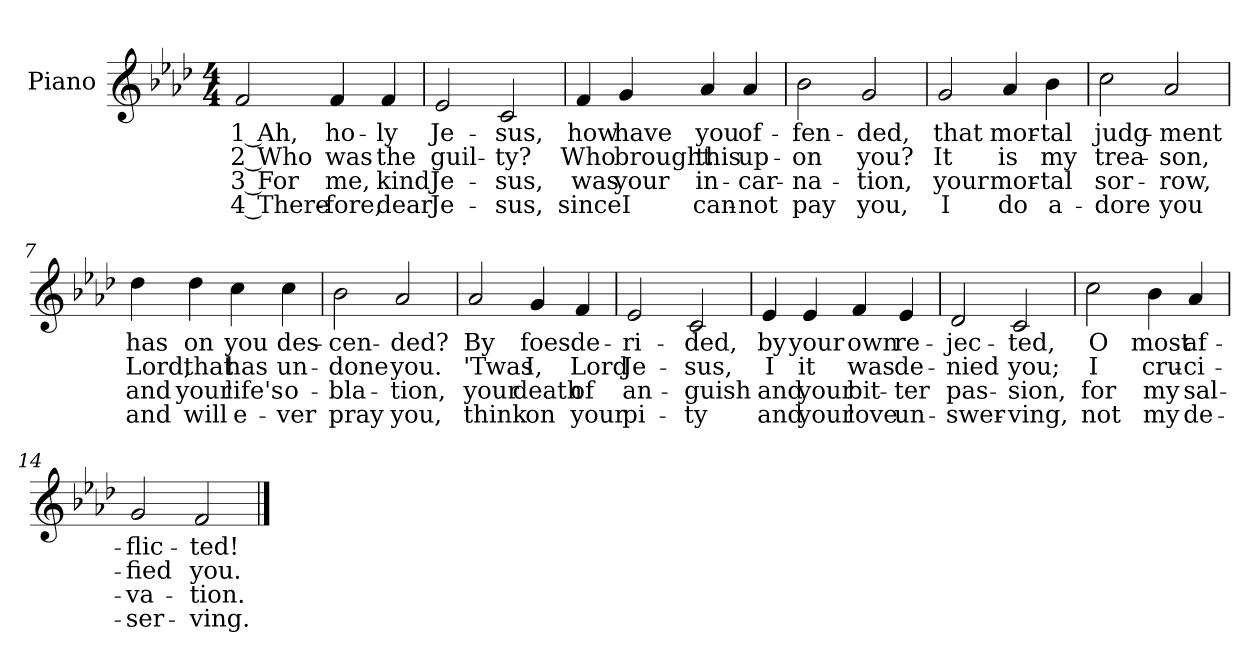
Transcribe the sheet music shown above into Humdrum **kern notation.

**kern	**text	**text	**text	**text
*part1	*part1	*part1	*part1	*part1
*staff1	*staff1	*staff1	*staff1	*staff1
*I"Piano	*	*	*	*
*I'Pno.	*	*	*	*
!!LO:PB:g=z
*clefG2	*	*	*	*
*k[b-e-a-d-]	*	*	*	*
*A-:	*	*	*	*
*M4/4	*	*	*	*
=1	=1	=1	=1	=1
!	!LO:LY:b:color=#000000	!LO:LY:b:color=#000000	!LO:LY:b:color=#000000	!LO:LY:b:color=#000000
2fi/	1 Ah,	2 Who	3 For	4 There-
!	!LO:LY:b:color=#000000	!LO:LY:b:color=#000000	!LO:LY:b:color=#000000	!LO:LY:b:color=#000000
4fi/	ho-	was	-me,	fore,
!	!LO:LY:b:color=#000000	!LO:LY:b:color=#000000	!LO:LY:b:color=#000000	!LO:LY:b:color=#000000
4fi/	-ly	the	kind	dear
=2	=2	=2	=2	=2
!	!LO:LY:b:color=#000000	!LO:LY:b:color=#000000	!LO:LY:b:color=#000000	!LO:LY:b:color=#000000
2e-i/	Je-	guil-	Je-	-Je-
!	!LO:LY:b:color=#000000	!LO:LY:b:color=#000000	!LO:LY:b:color=#000000	!LO:LY:b:color=#000000
2ci/	-sus,	-ty?	-sus,	sus,
=3	=3	=3	=3	=3
!	!LO:LY:b:color=#000000	!LO:LY:b:color=#000000	!LO:LY:b:color=#000000	!LO:LY:b:color=#000000
4fi/	how	Who	was	since
!	!LO:LY:b:color=#000000	!LO:LY:b:color=#000000	!LO:LY:b:color=#000000	!LO:LY:b:color=#000000
4gi/	have	brought	your	I
!	!LO:LY:b:color=#000000	!LO:LY:b:color=#000000	!LO:LY:b:color=#000000	!LO:LY:b:color=#000000
4a-i/	you	this	in-	-can-
!	!LO:LY:b:color=#000000	!LO:LY:b:color=#000000	!LO:LY:b:color=#000000	!LO:LY:b:color=#000000
4a-i/	of-	up-	-car-	-not
=4	=4	=4	=4	=4
!	!LO:LY:b:color=#000000	!LO:LY:b:color=#000000	!LO:LY:b:color=#000000	!LO:LY:b:color=#000000
2b-i\	-fen-	-on	na-	-pay
!	!LO:LY:b:color=#000000	!LO:LY:b:color=#000000	!LO:LY:b:color=#000000	!LO:LY:b:color=#000000
2gi/	-ded,	you?	tion,	you,
!!LO:LB:g=z
=5	=5	=5	=5	=5
!	!LO:LY:b:color=#000000	!LO:LY:b:color=#000000	!LO:LY:b:color=#000000	!LO:LY:b:color=#000000
2gi/	that	It	your	I
!	!LO:LY:b:color=#000000	!LO:LY:b:color=#000000	!LO:LY:b:color=#000000	!LO:LY:b:color=#000000
4a-i/	mor-	is	mor-	-do
!	!LO:LY:b:color=#000000	!LO:LY:b:color=#000000	!LO:LY:b:color=#000000	!LO:LY:b:color=#000000
4b-i\	-tal	my	tal	a-
=6	=6	=6	=6	=6
!	!LO:LY:b:color=#000000	!LO:LY:b:color=#000000	!LO:LY:b:color=#000000	!LO:LY:b:color=#000000
2cci\	judg-	trea-	-sor-	-dore
!	!LO:LY:b:color=#000000	!LO:LY:b:color=#000000	!LO:LY:b:color=#000000	!LO:LY:b:color=#000000
2a-i/	-ment	-son,	row,	you
=7	=7	=7	=7	=7
!	!LO:LY:b:color=#000000	!LO:LY:b:color=#000000	!LO:LY:b:color=#000000	!LO:LY:b:color=#000000
4dd-i\	has	Lord,	and	and
!	!LO:LY:b:color=#000000	!LO:LY:b:color=#000000	!LO:LY:b:color=#000000	!LO:LY:b:color=#000000
4dd-i\	on	that	your	will
!	!LO:LY:b:color=#000000	!LO:LY:b:color=#000000	!LO:LY:b:color=#000000	!LO:LY:b:color=#000000
4cci\	you	has	life's	e-
!	!LO:LY:b:color=#000000	!LO:LY:b:color=#000000	!LO:LY:b:color=#000000	!LO:LY:b:color=#000000
4cci\	des-	un-	-o-	-ver
=8	=8	=8	=8	=8
!	!LO:LY:b:color=#000000	!LO:LY:b:color=#000000	!LO:LY:b:color=#000000	!LO:LY:b:color=#000000
2b-i\	-cen-	-done	bla-	-pray
!	!LO:LY:b:color=#000000	!LO:LY:b:color=#000000	!LO:LY:b:color=#000000	!LO:LY:b:color=#000000
2a-i/	-ded?	you.	tion,	you,
!!LO:LB:g=z
=9	=9	=9	=9	=9
!	!LO:LY:b:color=#000000	!LO:LY:b:color=#000000	!LO:LY:b:color=#000000	!LO:LY:b:color=#000000
2a-i/	By	'Twas	your	think
!	!LO:LY:b:color=#000000	!LO:LY:b:color=#000000	!LO:LY:b:color=#000000	!LO:LY:b:color=#000000
4gi/	foes	I,	death	on
!	!LO:LY:b:color=#000000	!LO:LY:b:color=#000000	!LO:LY:b:color=#000000	!LO:LY:b:color=#000000
4fi/	de-	Lord	of	your
=10	=10	=10	=10	=10
!	!LO:LY:b:color=#000000	!LO:LY:b:color=#000000	!LO:LY:b:color=#000000	!LO:LY:b:color=#000000
2e-i/	-ri-	Je-	an-	-pi-
!	!LO:LY:b:color=#000000	!LO:LY:b:color=#000000	!LO:LY:b:color=#000000	!LO:LY:b:color=#000000
2ci/	-ded,	-sus,	-guish	ty
=11	=11	=11	=11	=11
!	!LO:LY:b:color=#000000	!LO:LY:b:color=#000000	!LO:LY:b:color=#000000	!LO:LY:b:color=#000000
4e-i/	by	I	and	and
!	!LO:LY:b:color=#000000	!LO:LY:b:color=#000000	!LO:LY:b:color=#000000	!LO:LY:b:color=#000000
4e-i/	your	it	your	your
!	!LO:LY:b:color=#000000	!LO:LY:b:color=#000000	!LO:LY:b:color=#000000	!LO:LY:b:color=#000000
4fi/	own	was	bit-	-love
!	!LO:LY:b:color=#000000	!LO:LY:b:color=#000000	!LO:LY:b:color=#000000	!LO:LY:b:color=#000000
4e-i/	re-	de-	ter	un-
!!LO:LB:g=z
=12	=12	=12	=12	=12
!	!LO:LY:b:color=#000000	!LO:LY:b:color=#000000	!LO:LY:b:color=#000000	!LO:LY:b:color=#000000
2d-i/	-jec-	-nied	-pas-	-swer-
!	!LO:LY:b:color=#000000	!LO:LY:b:color=#000000	!LO:LY:b:color=#000000	!LO:LY:b:color=#000000
2ci/	-ted,	you;	-sion,	ving,
=13	=13	=13	=13	=13
!	!LO:LY:b:color=#000000	!LO:LY:b:color=#000000	!LO:LY:b:color=#000000	!LO:LY:b:color=#000000
2cci\	O	I	for	not
!	!LO:LY:b:color=#000000	!LO:LY:b:color=#000000	!LO:LY:b:color=#000000	!LO:LY:b:color=#000000
4b-i\	most	cru-	my	my
!	!LO:LY:b:color=#000000	!LO:LY:b:color=#000000	!LO:LY:b:color=#000000	!LO:LY:b:color=#000000
4a-i/	af-	-ci-	sal-	-de-
=14	=14	=14	=14	=14
!	!LO:LY:b:color=#000000	!LO:LY:b:color=#000000	!LO:LY:b:color=#000000	!LO:LY:b:color=#000000
2gi/	-flic-	-fied	-va-	-ser-
!	!LO:LY:b:color=#000000	!LO:LY:b:color=#000000	!LO:LY:b:color=#000000	!LO:LY:b:color=#000000
2fi/	-ted!	you.	-tion.	ving.
==	==	==	==	==
*-	*-	*-	*-	*-
